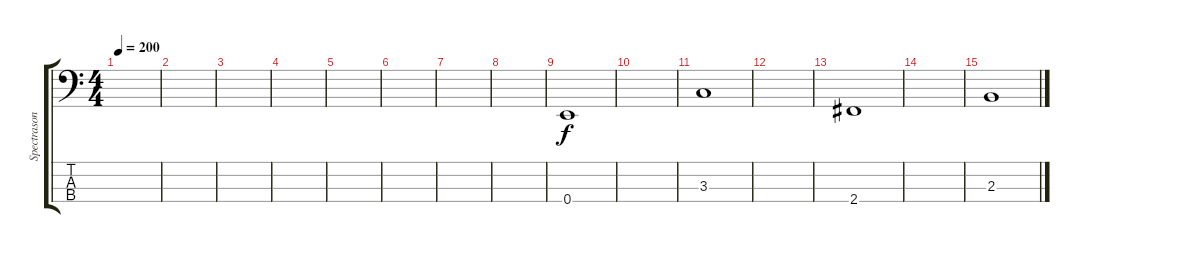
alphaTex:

\track ("Spectrasonics Omnisphere" "Spectrason") {instrument synthbass1}
\staff {score tabs}
\tuning (G2 D2 A1 E1) {hide}
\ts (4 4)
\tempo 200
\clef f4
\ks c
|
|
|
|
|
|
|
|
0.4.1 |
|
3.3.1 |
|
2.4.1 |
|
2.3.1
